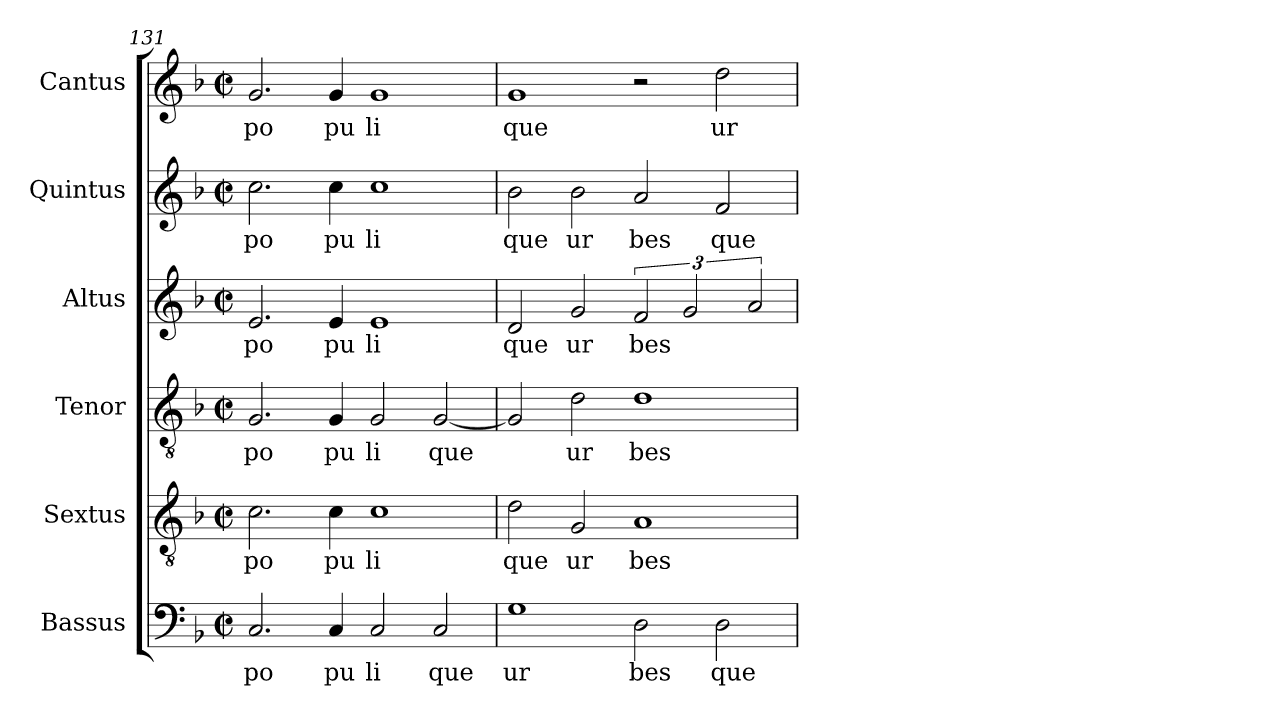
**kern	**text	**kern	**text	**kern	**text	**kern	**text	**kern	**text	**kern	**text
*part6	*part6	*part5	*part5	*part4	*part4	*part3	*part3	*part2	*part2	*part1	*part1
*staff6	*staff6	*staff5	*staff5	*staff4	*staff4	*staff3	*staff3	*staff2	*staff2	*staff1	*staff1
*I"Bassus	*	*I"Sextus	*	*I"Tenor	*	*I"Altus	*	*I"Quintus	*	*I"Cantus	*
*I'Bassus	*	*	*	*I'Tenor	*	*I'Altus	*	*I'Quintus	*	*I'Cantus	*
*clefF4	*	*clefGv2	*	*clefGv2	*	*clefG2	*	*clefG2	*	*clefG2	*
*k[b-]	*	*k[b-]	*	*k[b-]	*	*k[b-]	*	*k[b-]	*	*k[b-]	*
*F:	*	*F:	*	*F:	*	*F:	*	*F:	*	*F:	*
*M2/2	*	*M2/2	*	*M2/2	*	*M2/2	*	*M2/2	*	*M2/2	*
*met(c|)	*	*met(c|)	*	*met(c|)	*	*met(c|)	*	*met(c|)	*	*met(c|)	*
=131	=131	=131	=131	=131	=131	=131	=131	=131	=131	=131	=131
!	!LO:LY:b:cj	!	!LO:LY:b:cj	!	!LO:LY:b:cj	!	!LO:LY:b:cj	!	!LO:LY:b:cj	!	!LO:LY:b:cj
2.C/	po	2.c\	po	2.G/	po	2.e/	po	2.cc\	po	2.g/	po
!	!LO:LY:b:cj	!	!LO:LY:b:cj	!	!LO:LY:b:cj	!	!LO:LY:b:cj	!	!LO:LY:b:cj	!	!LO:LY:b:cj
4C/	pu	4c\	pu	4G/	pu	4e/	pu	4cc\	pu	4g/	pu
!	!LO:LY:b:cj	!	!LO:LY:b:cj	!	!LO:LY:b:cj	!	!LO:LY:b:cj	!	!LO:LY:b:cj	!	!LO:LY:b:cj
2C/	li	1c	li	2G/	li	1e	li	1cc	li	1g	li
!	!LO:LY:b:cj	!	!	!	!LO:LY:b	!	!	!	!	!	!
2C/	que	.	.	[<2G/	que	.	.	.	.	.	.
=132	=132	=132	=132	=132	=132	=132	=132	=132	=132	=132	=132
!	!LO:LY:b:cj	!	!LO:LY:b:cj	!	!	!	!LO:LY:b:cj	!	!LO:LY:b:cj	!	!LO:LY:b:cj
1G	ur	2d\	que	2G/]	.	2d/	que	2b-\	que	1g	que
!	!	!	!LO:LY:b:cj	!	!LO:LY:b:cj	!	!LO:LY:b:cj	!	!LO:LY:b:cj	!	!
.	.	2G/	ur	2d\	ur	2g/	ur	2b-\	ur	.	.
!	!LO:LY:b:cj	!	!LO:LY:b:cj	!	!LO:LY:b:cj	!	!LO:LY:b	!	!LO:LY:b:cj	!	!
2D\	bes	1A	bes	1d	bes	3f/	bes	2a/	bes	2r	.
.	.	.	.	.	.	3g/	.	.	.	.	.
!	!LO:LY:b:cj	!	!	!	!	!	!	!	!LO:LY:b:cj	!	!LO:LY:b:cj
2D\	que	.	.	.	.	.	.	2f/	que	2dd\	ur
.	.	.	.	.	.	3a/	.	.	.	.	.
=	=	=	=	=	=	=	=	=	=	=	=
*-	*-	*-	*-	*-	*-	*-	*-	*-	*-	*-	*-
